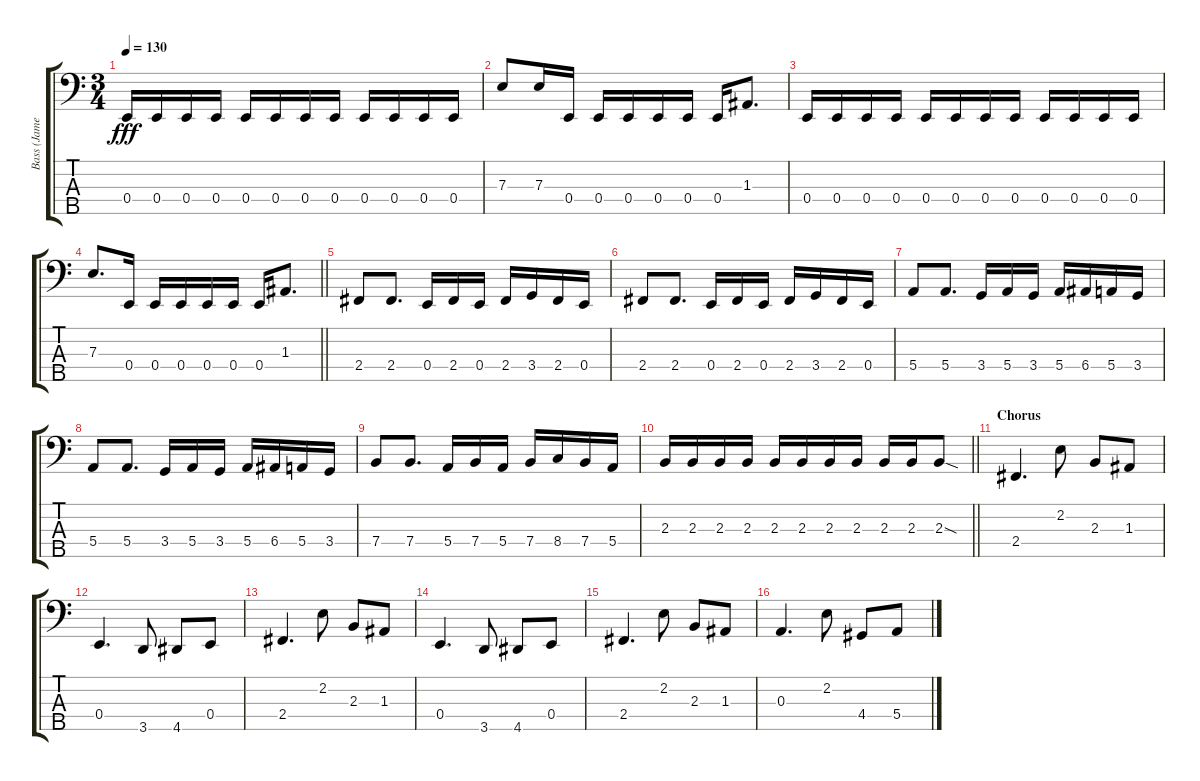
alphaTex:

\track ("Bass (James)" "Bass (Jame") {instrument electricbassfinger}
\staff {score tabs}
\tuning (G2 D2 A1 E1 B0) {hide}
\ts (3 4)
\tempo 130
\clef f4
\ks c
0.4.16{dy fff} 0.4.16 0.4.16 0.4.16 0.4.16 0.4.16 0.4.16 0.4.16 0.4.16 0.4.16 0.4.16 0.4.16 |
7.3.8 7.3.16 0.4.16 0.4.16 0.4.16 0.4.16 0.4.16 0.4.16 1.3.8{d} |
0.4.16 0.4.16 0.4.16 0.4.16 0.4.16 0.4.16 0.4.16 0.4.16 0.4.16 0.4.16 0.4.16 0.4.16 |
\barLineRight lightlight
7.3.8{d} 0.4.16 0.4.16 0.4.16 0.4.16 0.4.16 0.4.16 1.3.8{d} |
2.4.8 2.4.8{d} 0.4.16 2.4.16 0.4.16 2.4.16 3.4.16 2.4.16 0.4.16 |
2.4.8 2.4.8{d} 0.4.16 2.4.16 0.4.16 2.4.16 3.4.16 2.4.16 0.4.16 |
5.4.8 5.4.8{d} 3.4.16 5.4.16 3.4.16 5.4.16 6.4.16 5.4.16 3.4.16 |
5.4.8 5.4.8{d} 3.4.16 5.4.16 3.4.16 5.4.16 6.4.16 5.4.16 3.4.16 |
7.4.8 7.4.8{d} 5.4.16 7.4.16 5.4.16 7.4.16 8.4.16 7.4.16 5.4.16 |
\barLineRight lightlight
2.3.16 2.3.16 2.3.16 2.3.16 2.3.16 2.3.16 2.3.16 2.3.16 2.3.16 2.3.16 2.3{sod}.8 |
\section ("" "Chorus")
2.4.4{d} 2.2.8 2.3.8 1.3.8 |
0.4.4{d} 3.5.8 4.5.8 0.4.8 |
2.4.4{d} 2.2.8 2.3.8 1.3.8 |
0.4.4{d} 3.5.8 4.5.8 0.4.8 |
2.4.4{d} 2.2.8 2.3.8 1.3.8 |
0.3.4{d} 2.2.8 4.4.8 5.4.8
